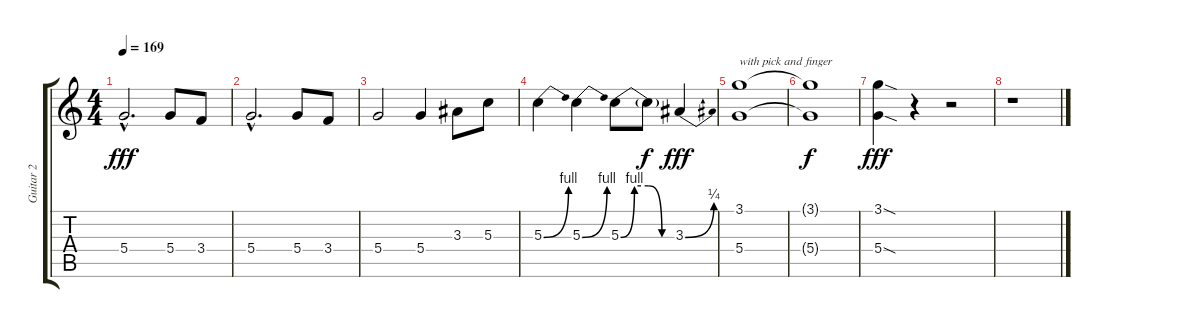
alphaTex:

\track ("Guitar 2" "Guitar 2") {instrument overdrivenguitar}
\staff {score tabs}
\tuning (E4 B3 G3 D3 A2 E2) {hide}
\ts (4 4)
\tempo 169
\clef g2
\ks c
5.4{hac}.2{d dy fff volume 16 balance 8 instrument distortionguitar} 5.4.8 3.4.8 |
5.4{hac}.2{d} 5.4.8 3.4.8 |
5.4.2{volume 16 balance 8 instrument distortionguitar} 5.4.4 3.3.8 5.3.8 |
5.3{be (bend 0 0 60 4)}.4 5.3{be (bend 0 0 60 4)}.4 5.3{be (custom 0 0 15 4 30 4 45 0 60 0)}.8 5.3{t}.8{dy f} 3.3{be (bend 0 0 60 1)}.4{dy fff} |
(3.1 5.4).1{txt "with pick and finger" volume 16 balance 8 instrument distortionguitar} |
(3.1{t} 5.4{t}).1{dy f} |
(3.1{sod} 5.4{sod}).4{dy fff} r.4 r.2 |
r.1
